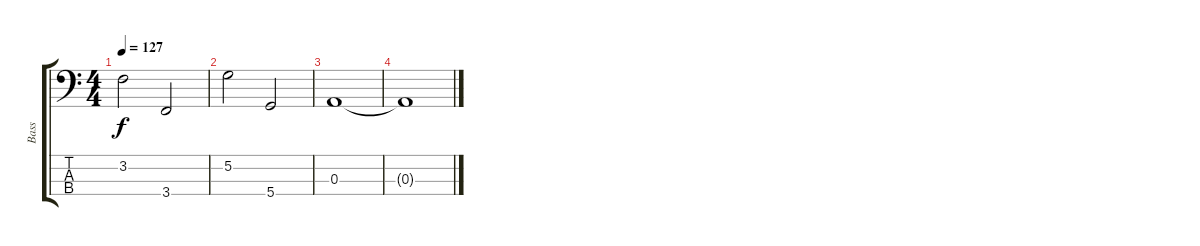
\track ("Bass" "Bass") {instrument slapbass2}
\staff {score tabs}
\tuning (G2 D2 A1 D1) {hide}
\ts (4 4)
\tempo 127
\clef f4
\ks c
3.2.2{dy f} 3.4.2 |
5.2.2 5.4.2 |
0.3.1 |
0.3{t}.1
